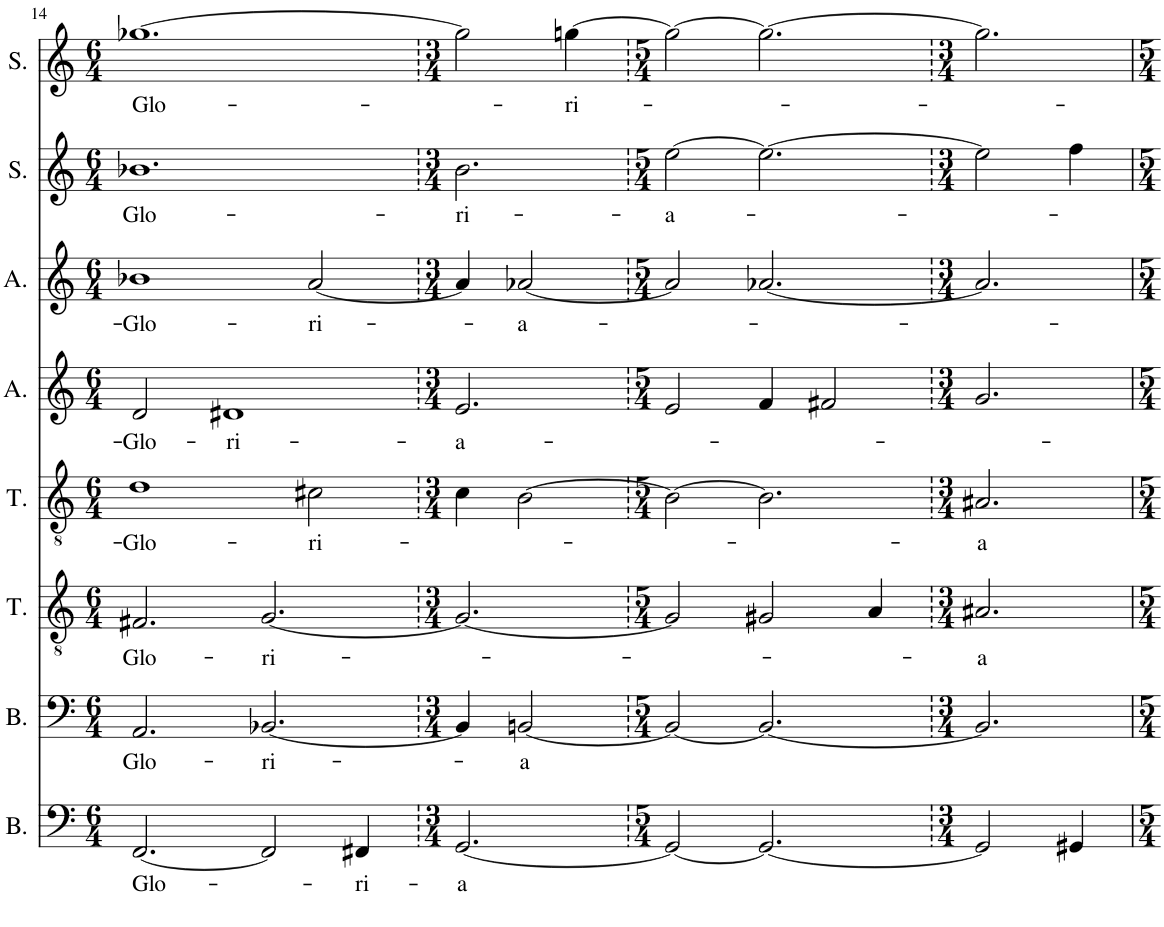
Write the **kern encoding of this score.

**kern	**text	**kern	**text	**kern	**text	**kern	**text	**kern	**text	**kern	**text	**kern	**text	**kern	**text
*part8	*part8	*part7	*part7	*part6	*part6	*part5	*part5	*part4	*part4	*part3	*part3	*part2	*part2	*part1	*part1
*staff8	*staff8	*staff7	*staff7	*staff6	*staff6	*staff5	*staff5	*staff4	*staff4	*staff3	*staff3	*staff2	*staff2	*staff1	*staff1
*I"Bass	*	*I"Bass	*	*I"Tenor	*	*I"Tenor	*	*I"Alto	*	*I"Alto	*	*I"Soprano	*	*I"Soprano	*
*I'B.	*	*I'B.	*	*I'T.	*	*I'T.	*	*I'A.	*	*I'A.	*	*I'S.	*	*I'S.	*
!!LO:PB:g=z
*clefF4	*	*clefF4	*	*clefGv2	*	*clefGv2	*	*clefG2	*	*clefG2	*	*clefG2	*	*clefG2	*
*k[]	*	*k[]	*	*k[]	*	*k[]	*	*k[]	*	*k[]	*	*k[]	*	*k[]	*
*M6/4	*	*M6/4	*	*M6/4	*	*M6/4	*	*M6/4	*	*M6/4	*	*M6/4	*	*M6/4	*
=14	=14	=14	=14	=14	=14	=14	=14	=14	=14	=14	=14	=14	=14	=14	=14
!	!LO:LY:b	!	!LO:LY:b	!	!LO:LY:b	!	!LO:LY:b	!	!LO:LY:b	!	!LO:LY:b	!	!LO:LY:b	!	!LO:LY:b
[2.FF/	Glo-	2.AA/	Glo-	2.F#X/	Glo-	1d	-Glo-	2d/	-Glo-	1b-X	-Glo-	1.b-X	Glo-	[1.gg-X	Glo-
!	!	!	!	!	!	!	!	!	!LO:LY:b	!	!	!	!	!	!
.	.	.	.	.	.	.	.	1d#X	-ri-	.	.	.	.	.	.
!	!	!	!LO:LY:b	!	!LO:LY:b	!	!	!	!	!	!	!	!	!	!
2FF/]	.	[2.BB-X/	-ri-	[2.G/	-ri-	.	.	.	.	.	.	.	.	.	.
!	!	!	!	!	!	!	!LO:LY:b	!	!	!	!LO:LY:b	!	!	!	!
.	.	.	.	.	.	2c#X\	-ri-	.	.	[2a/	ri-	.	.	.	.
!	!LO:LY:b	!	!	!	!	!	!	!	!	!	!	!	!	!	!
4FF#X/	-ri-	.	.	.	.	.	.	.	.	.	.	.	.	.	.
=15	=15	=15	=15	=15	=15	=15	=15	=15	=15	=15	=15	=15	=15	=15	=15
*M3/4	*	*M3/4	*	*M3/4	*	*M3/4	*	*M3/4	*	*M3/4	*	*M3/4	*	*M3/4	*
!	!LO:LY:b	!	!	!	!	!	!	!	!LO:LY:b	!	!	!	!LO:LY:b	!	!
[2.GG/	-a	4BB-/]	.	2.G/_	.	4c\	.	2.e/	-a-	4a/]	.	2.b\	-ri-	2gg-\]	.
!	!	!	!LO:LY:b	!	!	!	!	!	!	!	!LO:LY:b	!	!	!	!
.	.	[2BBn/	-a	.	.	[2B\	.	.	.	[2a-X/	-a-	.	.	.	.
!	!	!	!	!	!	!	!	!	!	!	!	!	!	!	!LO:LY:b
.	.	.	.	.	.	.	.	.	.	.	.	.	.	[4ggn\	-ri-
=16	=16	=16	=16	=16	=16	=16	=16	=16	=16	=16	=16	=16	=16	=16	=16
*M5/4	*	*M5/4	*	*M5/4	*	*M5/4	*	*M5/4	*	*M5/4	*	*M5/4	*	*M5/4	*
!	!	!	!	!	!	!	!	!	!	!	!	!	!LO:LY:b	!	!
2GG/_	.	2BB/_	.	2G/]	.	2B\_	.	2e/	.	2a-/]	.	[2ee\	-a-	2gg\_	.
2.GG/_	.	2.BB/_	.	2G#X/	.	2.B\]	.	4f/	.	[2.a-X/	.	2.ee\_	.	2.gg\_	.
.	.	.	.	.	.	.	.	2f#X/	.	.	.	.	.	.	.
.	.	.	.	4A/	.	.	.	.	.	.	.	.	.	.	.
=17	=17	=17	=17	=17	=17	=17	=17	=17	=17	=17	=17	=17	=17	=17	=17
*M3/4	*	*M3/4	*	*M3/4	*	*M3/4	*	*M3/4	*	*M3/4	*	*M3/4	*	*M3/4	*
!	!	!	!	!	!LO:LY:b	!	!LO:LY:b	!	!	!	!	!	!	!	!
2GG/]	.	2.BB/]	.	2.A#X/	-a	2.A#X/	-a	2.g/	.	2.a-/]	.	2ee\]	.	2.gg\]	.
4GG#X/	.	.	.	.	.	.	.	.	.	.	.	4ff\	.	.	.
=	=	=	=	=	=	=	=	=	=	=	=	=	=	=	=
*-	*-	*-	*-	*-	*-	*-	*-	*-	*-	*-	*-	*-	*-	*-	*-
